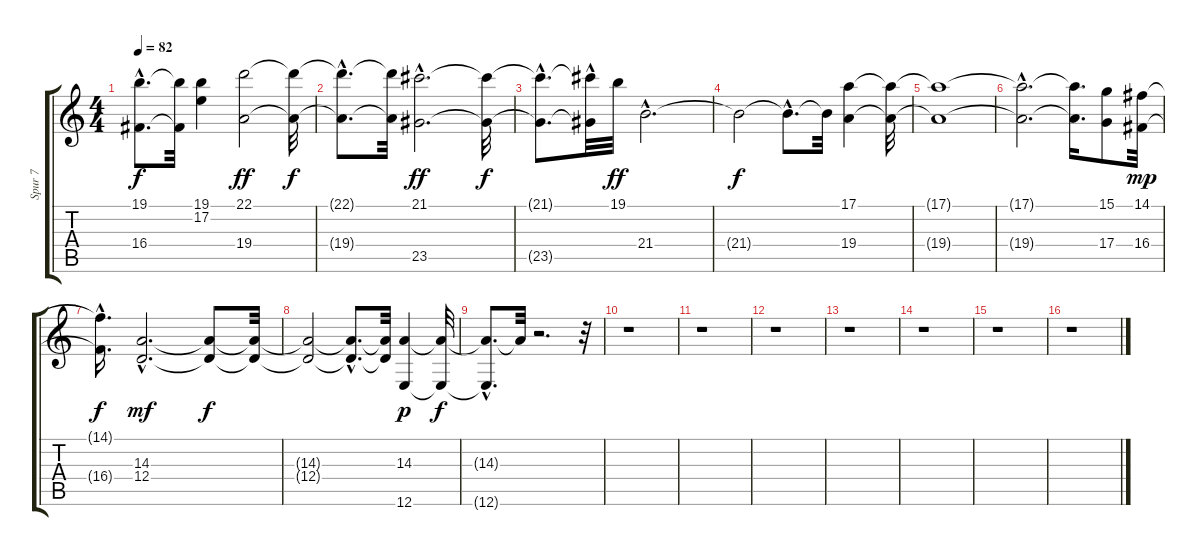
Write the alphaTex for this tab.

\track ("Spur 7" "Spur 7") {instrument stringensemble1}
\staff {score tabs}
\tuning (E4 B3 G3 D3 A2 E2) {hide}
\ts (4 4)
\tempo 82
\clef g2
\ks c
(19.1{hac t} 16.4{hac t}).8{d dy f} (19.1{t} 16.4{t}).32 (19.1 17.2).4 (22.1 19.4).2{dy ff} (22.1{t} 19.4{t}).32{dy f} |
(22.1{hac t} 19.4{hac t}).8{d} (22.1{t} 19.4{t}).32 (21.1{hac} 23.5{hac}).2{d dy ff} (21.1{t} 23.5{t}).32{dy f} |
(21.1{hac t} 23.5{hac t}).8{d} (21.1{hac t} 23.5{t}).32 19.1.32{dy ff} 21.4{hac}.2{d} |
21.4{t}.2{dy f} 21.4{hac t}.8{d} 21.4{t}.32 (17.1 19.4).4 (17.1{t} 19.4{t}).32 |
(17.1{t} 19.4{t}).1 |
(17.1{hac t} 19.4{hac t}).2{d} (17.1{t} 19.4{t}).16{d} (15.1 17.4).8 (14.1 16.4).32{dy mp} |
(14.1{hac t} 16.4{hac t}).16{d dy f} (14.3{hac} 12.4{hac}).2{d dy mf} (14.3{t} 12.4{t}).8{dy f} (14.3{t} 12.4{t}).32 |
(14.3{t} 12.4{t}).2 (14.3{hac t} 12.4{hac t}).8{d} (14.3{t} 12.4{t}).32 (14.3 12.6).4{dy p} (14.3{t} 12.6{t}).32{dy f} |
(14.3{hac t} 12.6{hac t}).8{d} 14.3{t}.32 r.2{d} r.32 |
r.1 |
r.1 |
r.1 |
r.1 |
r.1 |
r.1 |
r.1
